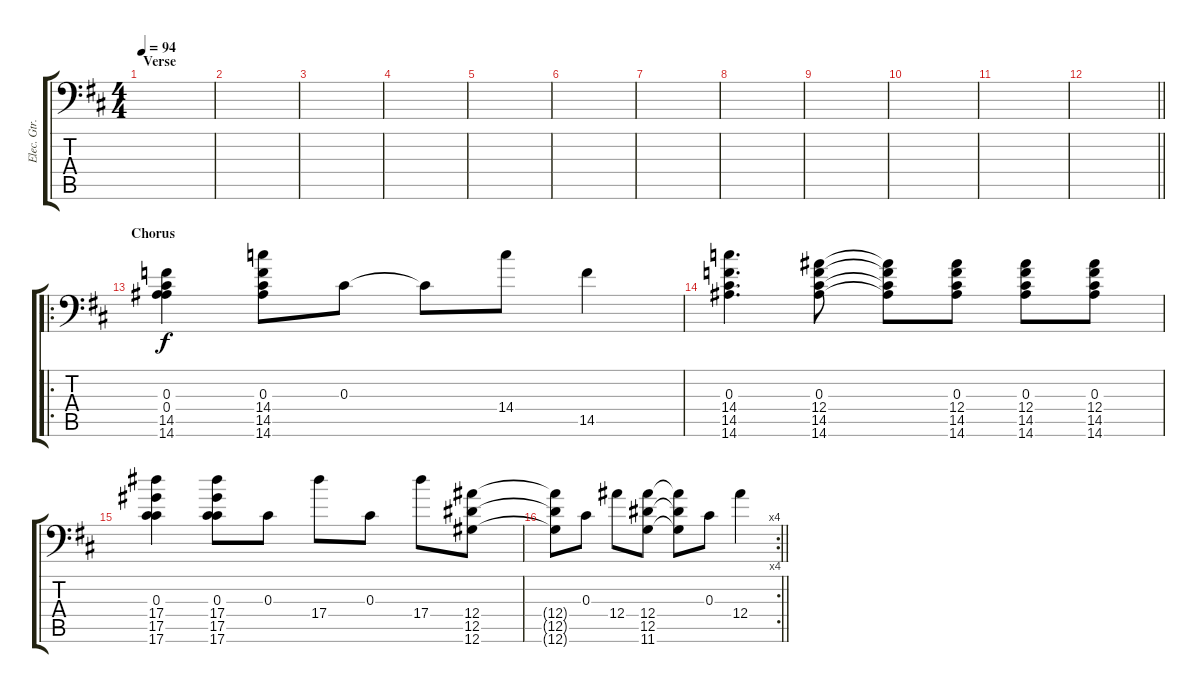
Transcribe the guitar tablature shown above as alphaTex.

\track ("Elec. Gtr. 4" "Elec. Gtr.") {instrument distortionguitar}
\staff {score tabs}
\tuning (Bb3 Gb3 Db3 Bb2 Eb2 Ab1) {hide}
\ts (4 4)
\section ("" "Verse")
\tempo 94
\clef f4
\ks d
|
|
|
|
|
|
|
|
|
|
|
\barLineRight lightlight
|
\ro
\section ("" "Chorus")
(0.3 0.4 14.5 14.6).4 (0.3 14.4 14.5 14.6).8 0.3.8 0.3{t}.8 14.4.8 14.5.4 |
(0.3 14.4 14.5 14.6).4{d} (0.3 12.4 14.5 14.6).8 (0.3{t} 12.4{t} 14.5{t} 14.6{t}).8 (0.3 12.4 14.5 14.6).8 (0.3 12.4 14.5 14.6).8 (0.3 12.4 14.5 14.6).8 |
(0.3 17.4 17.5 17.6).4 (0.3 17.4 17.5 17.6).8 0.3.8 17.4.8 0.3.8 17.4.8 (12.4 12.5 12.6).8 |
\rc 4
\barLineRight lightlight
(12.4{t} 12.5{t} 12.6{t}).8 0.3.8 12.4.8 (12.4 12.5 11.6).8 (12.4{t} 12.5{t} 11.6{t}).8 0.3.8 12.4.4
